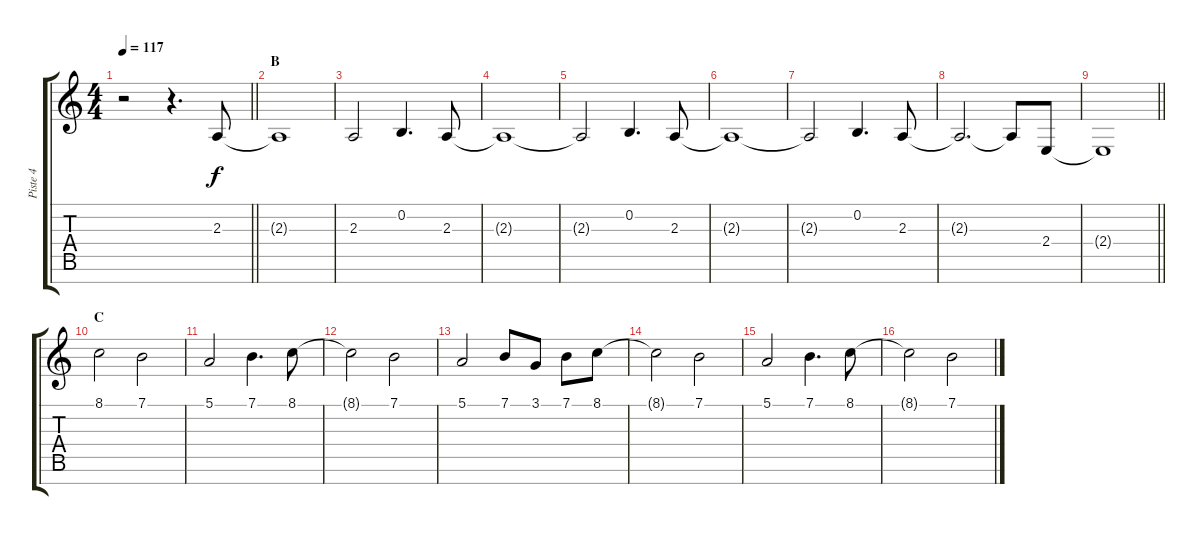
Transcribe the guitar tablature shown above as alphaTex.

\track ("Piste 4" "Piste 4") {instrument synthvoice}
\staff {score tabs}
\tuning (E4 B3 G3 D3 A2 E2 B1) {hide}
\ts (4 4)
\tempo 117
\clef g2
\barLineRight lightlight
\ks c
r.2{dy f} r.4{d} 2.3.8 |
\section ("" "B")
2.3{t}.1 |
2.3.2 0.2.4{d} 2.3.8 |
2.3{t}.1 |
2.3{t}.2 0.2.4{d} 2.3.8 |
2.3{t}.1 |
2.3{t}.2 0.2.4{d} 2.3.8 |
2.3{t}.2{d} 2.3{t}.8 2.4.8 |
\barLineRight lightlight
2.4{t}.1 |
\section ("" "C")
8.1.2 7.1.2 |
5.1.2 7.1.4{d} 8.1.8 |
8.1{t}.2 7.1.2 |
5.1.2 7.1.8 3.1.8 7.1.8 8.1.8 |
8.1{t}.2 7.1.2 |
5.1.2 7.1.4{d} 8.1.8 |
8.1{t}.2 7.1.2
